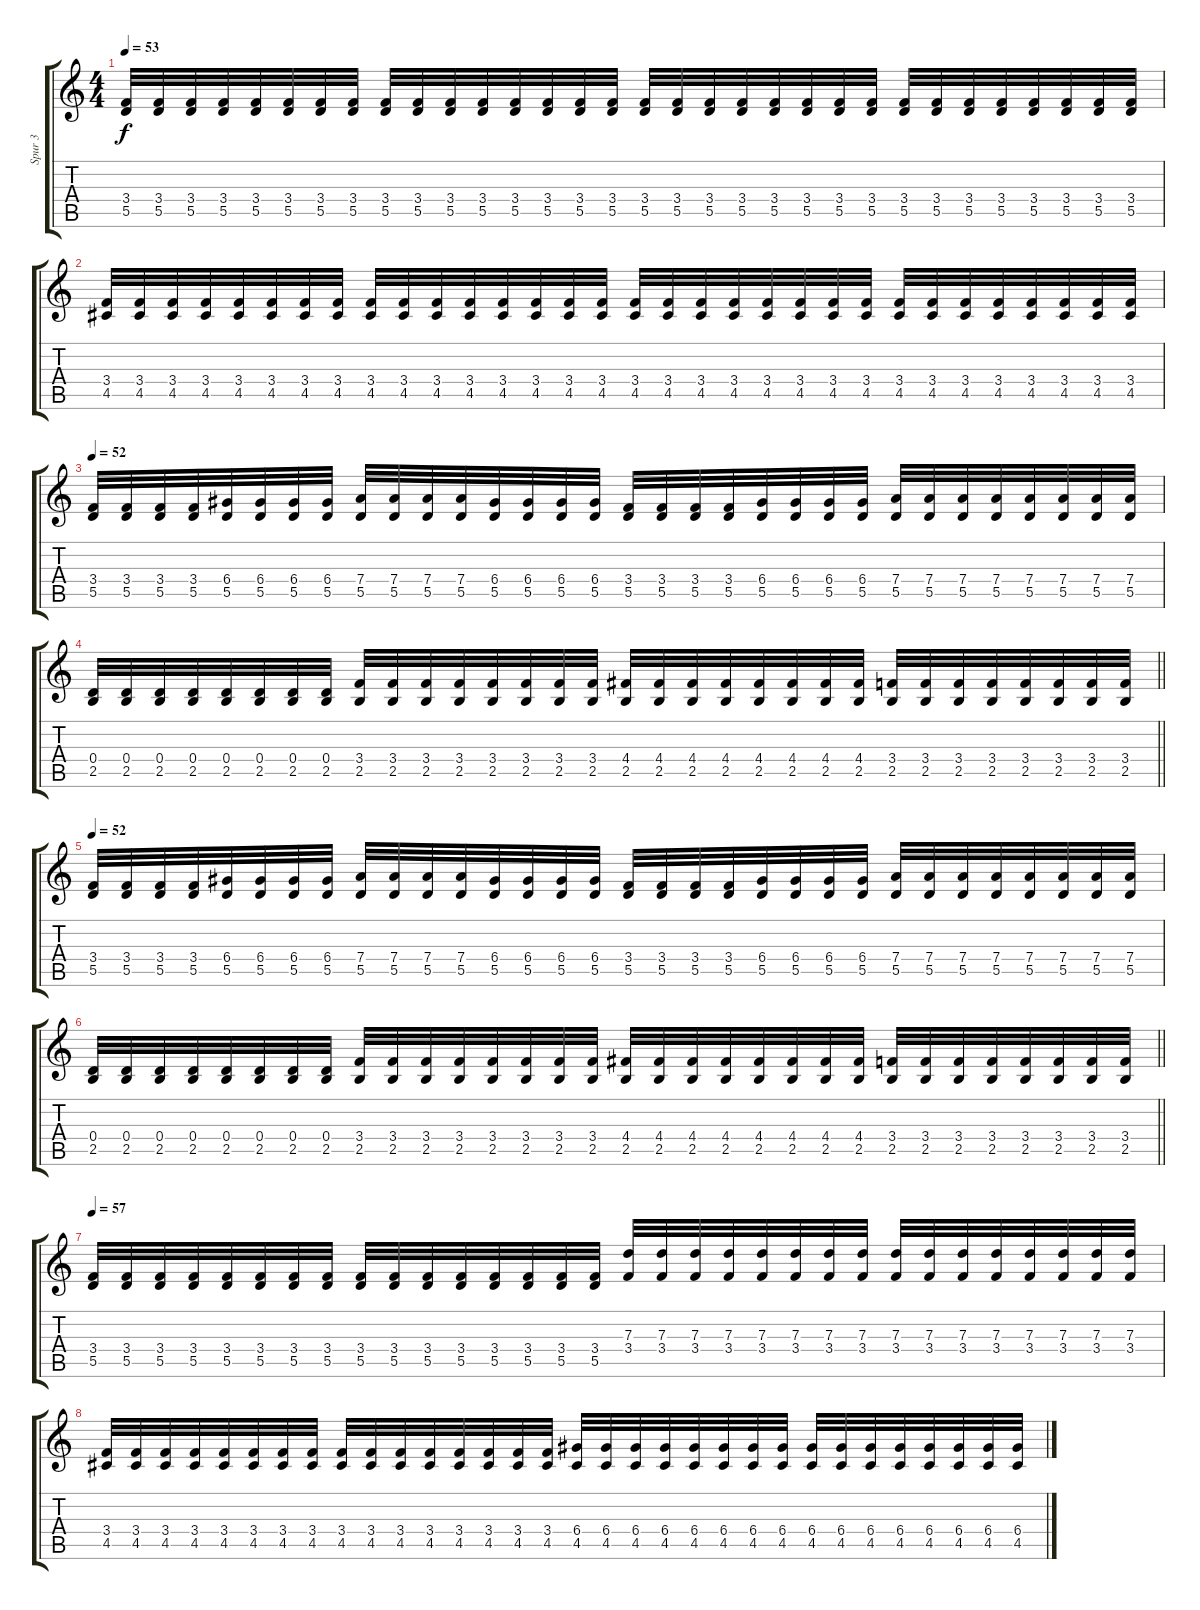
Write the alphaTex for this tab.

\track ("Spur 3" "Spur 3") {instrument distortionguitar}
\staff {score tabs}
\tuning (E4 B3 G3 D3 A2 E2) {hide}
\ts (4 4)
\tempo 53
\clef g2
\ks c
(3.4 5.5).32{dy f} (3.4 5.5).32 (3.4 5.5).32 (3.4 5.5).32 (3.4 5.5).32 (3.4 5.5).32 (3.4 5.5).32 (3.4 5.5).32 (3.4 5.5).32 (3.4 5.5).32 (3.4 5.5).32 (3.4 5.5).32 (3.4 5.5).32 (3.4 5.5).32 (3.4 5.5).32 (3.4 5.5).32 (3.4 5.5).32 (3.4 5.5).32 (3.4 5.5).32 (3.4 5.5).32 (3.4 5.5).32 (3.4 5.5).32 (3.4 5.5).32 (3.4 5.5).32 (3.4 5.5).32 (3.4 5.5).32 (3.4 5.5).32 (3.4 5.5).32 (3.4 5.5).32 (3.4 5.5).32 (3.4 5.5).32 (3.4 5.5).32 |
(3.4 4.5).32 (3.4 4.5).32 (3.4 4.5).32 (3.4 4.5).32 (3.4 4.5).32 (3.4 4.5).32 (3.4 4.5).32 (3.4 4.5).32 (3.4 4.5).32 (3.4 4.5).32 (3.4 4.5).32 (3.4 4.5).32 (3.4 4.5).32 (3.4 4.5).32 (3.4 4.5).32 (3.4 4.5).32 (3.4 4.5).32 (3.4 4.5).32 (3.4 4.5).32 (3.4 4.5).32 (3.4 4.5).32 (3.4 4.5).32 (3.4 4.5).32 (3.4 4.5).32 (3.4 4.5).32 (3.4 4.5).32 (3.4 4.5).32 (3.4 4.5).32 (3.4 4.5).32 (3.4 4.5).32 (3.4 4.5).32 (3.4 4.5).32 |
\tempo 52
(3.4 5.5).32 (3.4 5.5).32 (3.4 5.5).32 (3.4 5.5).32 (6.4 5.5).32 (6.4 5.5).32 (6.4 5.5).32 (6.4 5.5).32 (7.4 5.5).32 (7.4 5.5).32 (7.4 5.5).32 (7.4 5.5).32 (6.4 5.5).32 (6.4 5.5).32 (6.4 5.5).32 (6.4 5.5).32 (3.4 5.5).32 (3.4 5.5).32 (3.4 5.5).32 (3.4 5.5).32 (6.4 5.5).32 (6.4 5.5).32 (6.4 5.5).32 (6.4 5.5).32 (7.4 5.5).32 (7.4 5.5).32 (7.4 5.5).32 (7.4 5.5).32 (7.4 5.5).32 (7.4 5.5).32 (7.4 5.5).32 (7.4 5.5).32 |
\barLineRight lightlight
(0.4 2.5).32 (0.4 2.5).32 (0.4 2.5).32 (0.4 2.5).32 (0.4 2.5).32 (0.4 2.5).32 (0.4 2.5).32 (0.4 2.5).32 (3.4 2.5).32 (3.4 2.5).32 (3.4 2.5).32 (3.4 2.5).32 (3.4 2.5).32 (3.4 2.5).32 (3.4 2.5).32 (3.4 2.5).32 (4.4 2.5).32 (4.4 2.5).32 (4.4 2.5).32 (4.4 2.5).32 (4.4 2.5).32 (4.4 2.5).32 (4.4 2.5).32 (4.4 2.5).32 (3.4 2.5).32 (3.4 2.5).32 (3.4 2.5).32 (3.4 2.5).32 (3.4 2.5).32 (3.4 2.5).32 (3.4 2.5).32 (3.4 2.5).32 |
\tempo 52
(3.4 5.5).32 (3.4 5.5).32 (3.4 5.5).32 (3.4 5.5).32 (6.4 5.5).32 (6.4 5.5).32 (6.4 5.5).32 (6.4 5.5).32 (7.4 5.5).32 (7.4 5.5).32 (7.4 5.5).32 (7.4 5.5).32 (6.4 5.5).32 (6.4 5.5).32 (6.4 5.5).32 (6.4 5.5).32 (3.4 5.5).32 (3.4 5.5).32 (3.4 5.5).32 (3.4 5.5).32 (6.4 5.5).32 (6.4 5.5).32 (6.4 5.5).32 (6.4 5.5).32 (7.4 5.5).32 (7.4 5.5).32 (7.4 5.5).32 (7.4 5.5).32 (7.4 5.5).32 (7.4 5.5).32 (7.4 5.5).32 (7.4 5.5).32 |
\barLineRight lightlight
(0.4 2.5).32 (0.4 2.5).32 (0.4 2.5).32 (0.4 2.5).32 (0.4 2.5).32 (0.4 2.5).32 (0.4 2.5).32 (0.4 2.5).32 (3.4 2.5).32 (3.4 2.5).32 (3.4 2.5).32 (3.4 2.5).32 (3.4 2.5).32 (3.4 2.5).32 (3.4 2.5).32 (3.4 2.5).32 (4.4 2.5).32 (4.4 2.5).32 (4.4 2.5).32 (4.4 2.5).32 (4.4 2.5).32 (4.4 2.5).32 (4.4 2.5).32 (4.4 2.5).32 (3.4 2.5).32 (3.4 2.5).32 (3.4 2.5).32 (3.4 2.5).32 (3.4 2.5).32 (3.4 2.5).32 (3.4 2.5).32 (3.4 2.5).32 |
\tempo 57
(3.4 5.5).32 (3.4 5.5).32 (3.4 5.5).32 (3.4 5.5).32 (3.4 5.5).32 (3.4 5.5).32 (3.4 5.5).32 (3.4 5.5).32 (3.4 5.5).32 (3.4 5.5).32 (3.4 5.5).32 (3.4 5.5).32 (3.4 5.5).32 (3.4 5.5).32 (3.4 5.5).32 (3.4 5.5).32 (7.3 3.4).32 (7.3 3.4).32 (7.3 3.4).32 (7.3 3.4).32 (7.3 3.4).32 (7.3 3.4).32 (7.3 3.4).32 (7.3 3.4).32 (7.3 3.4).32 (7.3 3.4).32 (7.3 3.4).32 (7.3 3.4).32 (7.3 3.4).32 (7.3 3.4).32 (7.3 3.4).32 (7.3 3.4).32 |
(3.4 4.5).32 (3.4 4.5).32 (3.4 4.5).32 (3.4 4.5).32 (3.4 4.5).32 (3.4 4.5).32 (3.4 4.5).32 (3.4 4.5).32 (3.4 4.5).32 (3.4 4.5).32 (3.4 4.5).32 (3.4 4.5).32 (3.4 4.5).32 (3.4 4.5).32 (3.4 4.5).32 (3.4 4.5).32 (6.4 4.5).32 (6.4 4.5).32 (6.4 4.5).32 (6.4 4.5).32 (6.4 4.5).32 (6.4 4.5).32 (6.4 4.5).32 (6.4 4.5).32 (6.4 4.5).32 (6.4 4.5).32 (6.4 4.5).32 (6.4 4.5).32 (6.4 4.5).32 (6.4 4.5).32 (6.4 4.5).32 (6.4 4.5).32
